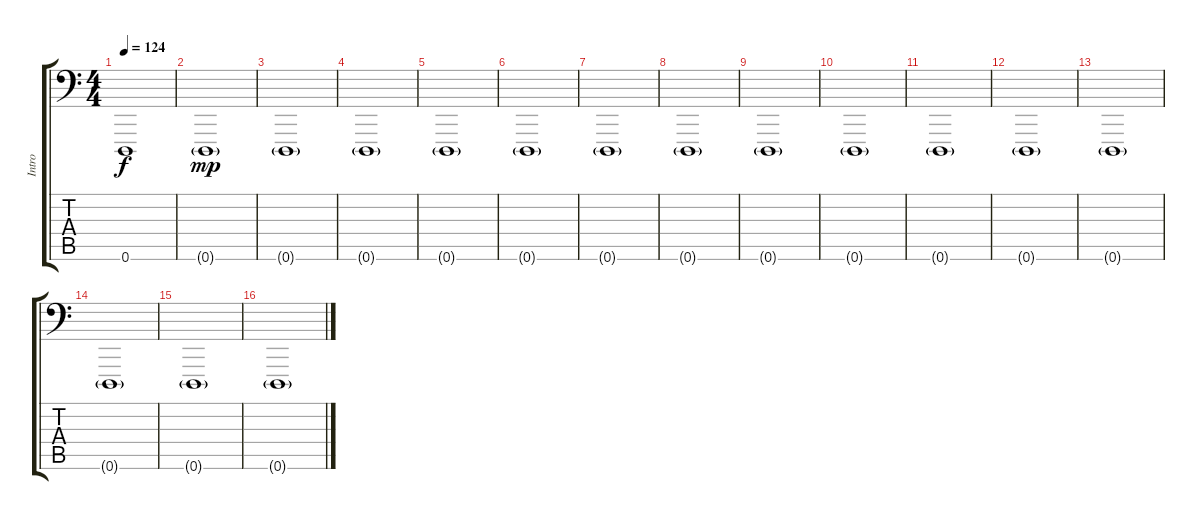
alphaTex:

\track ("Intro" "Intro") {instrument seashore}
\staff {score tabs}
\tuning (D3 A2 F2 C2 G1 D1) {hide}
\ts (4 4)
\tempo 124
\clef f4
\ks c
0.6.1{dy f instrument seashore} |
0.6{g}.1{dy mp} |
0.6{g}.1 |
0.6{g}.1 |
0.6{g}.1 |
0.6{g}.1 |
0.6{g}.1 |
0.6{g}.1 |
0.6{g}.1 |
0.6{g}.1 |
0.6{g}.1 |
0.6{g}.1 |
0.6{g}.1 |
0.6{g}.1 |
0.6{g}.1 |
0.6{g}.1
